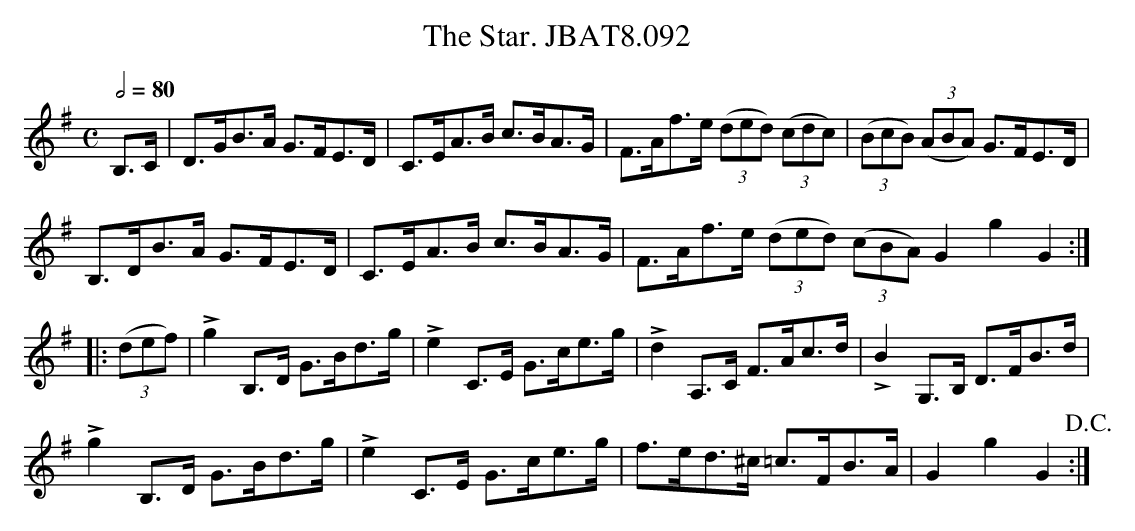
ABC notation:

X:1
T:Star. JBAT8.092, The
M:C
L:1/8
Q:1/2=80
K:G
B,>C|D>GB>A G>FE>D|C>EA>B c>BA>G|F>Af>e (3(ded) (3(cdc)|(3(BcB) (3(ABA) G>FE>D|
B,>DB>A G>FE>D|C>EA>B c>BA>G|F>Af>e (3(ded) (3(cBA)G2g2G2:|
|:(3(def)|!>!g2B,>D G>Bd>g|!>!e2C>E G>ce>g|!>!d2A,>C F>Ac>d|!>!B2G,>B, D>FB>d|
!>!g2B,>D G>Bd>g|!>!e2C>E G>ce>g|f>ed>^c =c>FB>A|G2g2G2!D.C.!:|
